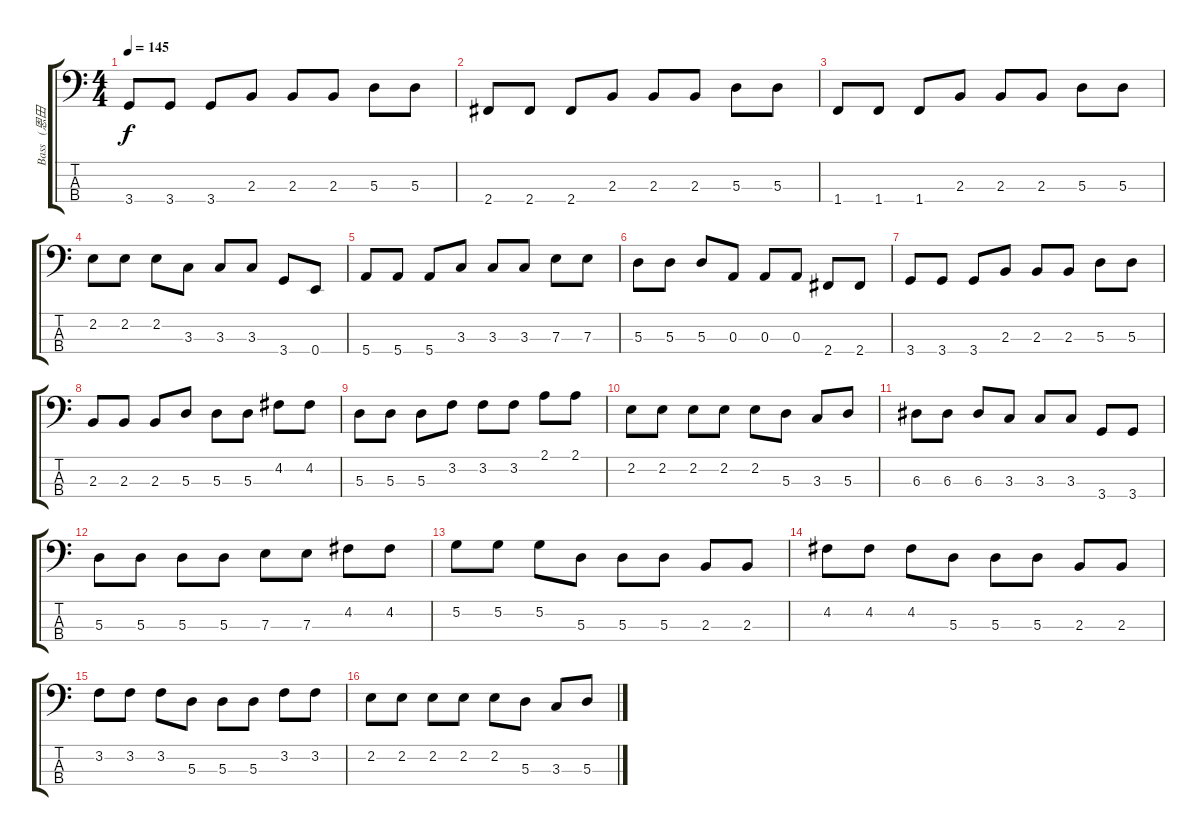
\track ("Bass   (恩田快人)" "Bass   (恩田") {instrument electricbassfinger}
\staff {score tabs}
\tuning (G2 D2 A1 E1) {hide}
\ts (4 4)
\tempo 145
\clef f4
\ks c
3.4.8{dy f} 3.4.8 3.4.8 2.3.8 2.3.8 2.3.8 5.3.8 5.3.8 |
2.4.8 2.4.8 2.4.8 2.3.8 2.3.8 2.3.8 5.3.8 5.3.8 |
1.4.8 1.4.8 1.4.8 2.3.8 2.3.8 2.3.8 5.3.8 5.3.8 |
2.2.8 2.2.8 2.2.8 3.3.8 3.3.8 3.3.8 3.4.8 0.4.8 |
5.4.8 5.4.8 5.4.8 3.3.8 3.3.8 3.3.8 7.3.8 7.3.8 |
5.3.8 5.3.8 5.3.8 0.3.8 0.3.8 0.3.8 2.4.8 2.4.8 |
3.4.8 3.4.8 3.4.8 2.3.8 2.3.8 2.3.8 5.3.8 5.3.8 |
2.3.8 2.3.8 2.3.8 5.3.8 5.3.8 5.3.8 4.2.8 4.2.8 |
5.3.8 5.3.8 5.3.8 3.2.8 3.2.8 3.2.8 2.1.8 2.1.8 |
2.2.8 2.2.8 2.2.8 2.2.8 2.2.8 5.3.8 3.3.8 5.3.8 |
6.3.8 6.3.8 6.3.8 3.3.8 3.3.8 3.3.8 3.4.8 3.4.8 |
5.3.8 5.3.8 5.3.8 5.3.8 7.3.8 7.3.8 4.2.8 4.2.8 |
5.2.8 5.2.8 5.2.8 5.3.8 5.3.8 5.3.8 2.3.8 2.3.8 |
4.2.8 4.2.8 4.2.8 5.3.8 5.3.8 5.3.8 2.3.8 2.3.8 |
3.2.8 3.2.8 3.2.8 5.3.8 5.3.8 5.3.8 3.2.8 3.2.8 |
2.2.8 2.2.8 2.2.8 2.2.8 2.2.8 5.3.8 3.3.8 5.3.8
